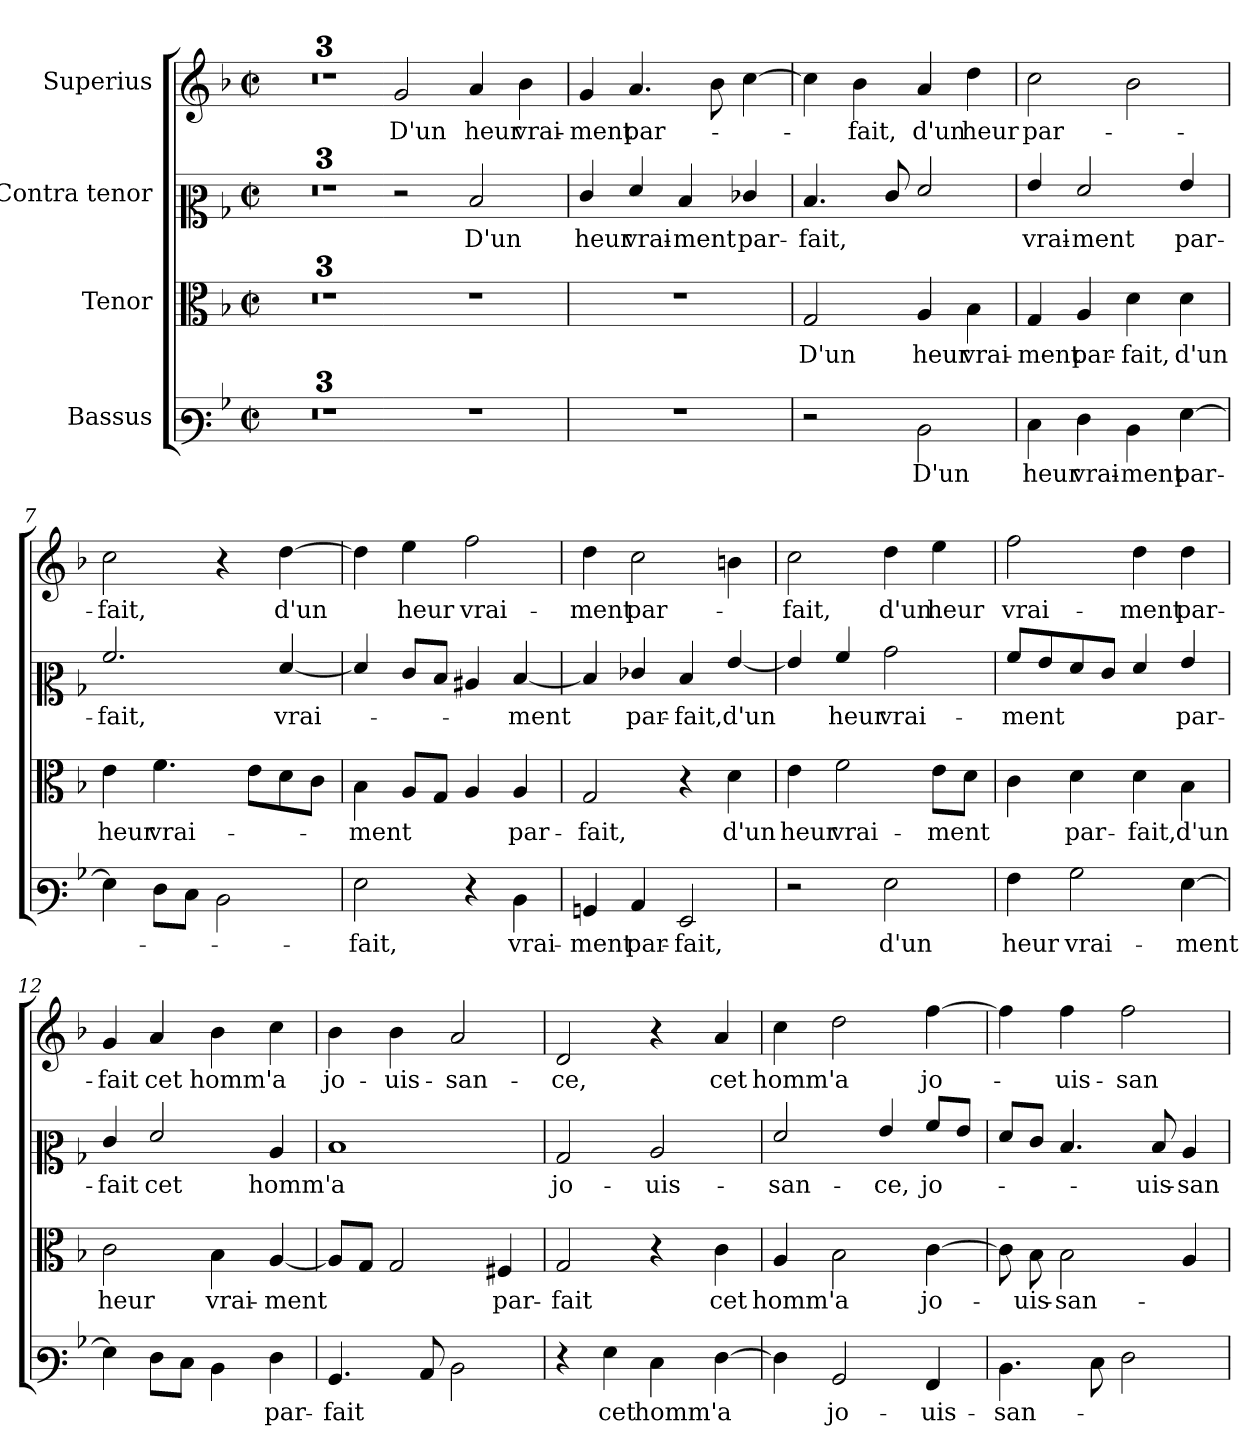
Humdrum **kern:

**kern	**text	**kern	**text	**kern	**text	**kern	**text
*part4	*part4	*part3	*part3	*part2	*part2	*part1	*part1
*staff4	*staff4	*staff3	*staff3	*staff2	*staff2	*staff1	*staff1
*I"Bassus	*	*I"Tenor	*	*I"Contra tenor	*	*I"Superius	*
*clefF3	*	*clefC3	*	*clefC2	*	*clefG2	*
*k[b-]	*	*k[b-]	*	*k[b-]	*	*k[b-]	*
*F:	*	*F:	*	*F:	*	*F:	*
*M2/2	*	*M2/2	*	*M2/2	*	*M2/2	*
*met(c|)	*	*met(c|)	*	*met(c|)	*	*met(c|)	*
=1	=1	=1	=1	=1	=1	=1	=1
1ryy	.	1ryy	.	1ryy	.	1ryy	.
=2	=2	=2	=2	=2	=2	=2	=2
1r	.	1r	.	1r	.	1r	.
=3	=3	=3	=3	=3	=3	=3	=3
*clefF4	*	*clefGv2	*	*clefG2	*	*	*
1ryy	.	1ryy	.	1ryy	.	1ryy	.
=3X1-	=3X1-	=3X1-	=3X1-	=3X1-	=3X1-	=3X1-	=3X1-
!	!	!	!	!	!	!	!LO:LY:b
1r	.	1r	.	2r	.	2g/	D'un
!	!	!	!	!	!LO:LY:b	!	!LO:LY:b
.	.	.	.	2d/	D'un	4a/	heur
!	!	!	!	!	!	!	!LO:LY:b
.	.	.	.	.	.	4b-\	vrai-
=4	=4	=4	=4	=4	=4	=4	=4
!	!	!	!	!	!LO:LY:b	!	!LO:LY:b
1r	.	1r	.	4e/	heur	4g/	-ment
!	!	!	!	!	!LO:LY:b	!	!LO:LY:b
.	.	.	.	4f/	vrai-	4.a/	par-
!	!	!	!	!	!LO:LY:b	!	!
.	.	.	.	4d/	-ment	.	.
.	.	.	.	.	.	8b-\	.
!	!	!	!	!	!LO:LY:b	!	!
.	.	.	.	4e-X/	par-	[4cc\	.
=5	=5	=5	=5	=5	=5	=5	=5
!	!	!	!LO:LY:b	!	!LO:LY:b	!	!
2r	.	2G/	D'un	4.d/	-fait,	4cc\]	.
!	!	!	!	!	!	!	!LO:LY:b
.	.	.	.	.	.	4b-\	-fait,
.	.	.	.	8e/	.	.	.
!	!LO:LY:b	!	!LO:LY:b	!	!	!	!LO:LY:b
2D\	D'un	4A/	heur	2f/	.	4a/	d'un
!	!	!	!LO:LY:b	!	!	!	!LO:LY:b
.	.	4B-\	vrai-	.	.	4dd\	heur
=6	=6	=6	=6	=6	=6	=6	=6
!	!LO:LY:b	!	!LO:LY:b	!	!LO:LY:b	!	!LO:LY:b
4E\	heur	4G/	-ment	4g/	vrai-	2cc\	par-
!	!LO:LY:b	!	!LO:LY:b	!	!LO:LY:b	!	!
4F\	vrai-	4A/	par-	2f/	-ment	.	.
!	!LO:LY:b	!	!LO:LY:b	!	!	!	!
4D\	-ment	4d\	-fait,	.	.	2b-\	.
!	!LO:LY:b	!	!LO:LY:b	!	!LO:LY:b	!	!
[4G\	par-	4d\	d'un	4g/	par-	.	.
!!LO:LB:g=z
=7	=7	=7	=7	=7	=7	=7	=7
!	!	!	!LO:LY:b	!	!LO:LY:b	!	!LO:LY:b
4G\]	.	4e\	heur	2.a/	-fait,	2cc\	-fait,
!	!	!	!LO:LY:b	!	!	!	!
8F\L	.	4.f\	vrai-	.	.	.	.
8E\J	.	.	.	.	.	.	.
2D\	.	.	.	.	.	4r	.
.	.	8e\L	.	.	.	.	.
!	!	!	!	!	!LO:LY:b	!	!LO:LY:b
.	.	8d\	.	[4f/	vrai-	[4dd\	d'un
.	.	8c\J	.	.	.	.	.
=8	=8	=8	=8	=8	=8	=8	=8
!	!LO:LY:b	!	!LO:LY:b	!	!	!	!
2G\	-fait,	4B-\	-ment	4f/]	.	4dd\]	.
!	!	!	!	!	!	!	!LO:LY:b
.	.	8A/L	.	8e/L	.	4ee\	heur
.	.	8G/J	.	8d/J	.	.	.
!	!	!	!	!	!	!	!LO:LY:b
4r	.	4A/	.	4c#X/	.	2ff\	vrai-
!	!LO:LY:b	!	!LO:LY:b	!	!LO:LY:b	!	!
4D\	vrai-	4A/	par-	[4d/	-ment	.	.
=9	=9	=9	=9	=9	=9	=9	=9
!	!LO:LY:b	!	!LO:LY:b	!	!	!	!LO:LY:b
4BBn/	-ment	2G/	-fait,	4d/]	.	4dd\	-ment
!	!LO:LY:b	!	!	!	!LO:LY:b	!	!LO:LY:b
4C/	par-	.	.	4e-X/	par-	2cc\	par-
!	!LO:LY:b	!	!	!	!LO:LY:b	!	!
2GG/	-fait,	4r	.	4d/	-fait,	.	.
!	!	!	!LO:LY:b	!	!LO:LY:b	!	!
.	.	4d\	d'un	[4g/	d'un	4bn\	.
=10	=10	=10	=10	=10	=10	=10	=10
!	!	!	!LO:LY:b	!	!	!	!LO:LY:b
2r	.	4e\	heur	4g/]	.	2cc\	-fait,
!	!	!	!LO:LY:b	!	!LO:LY:b	!	!
.	.	2f\	vrai-	4a/	heur	.	.
!	!LO:LY:b	!	!	!	!LO:LY:b	!	!LO:LY:b
2G\	d'un	.	.	2b-\	vrai-	4dd\	d'un
!	!	!	!LO:LY:b	!	!	!	!LO:LY:b
.	.	8e\L	-ment	.	.	4ee\	heur
.	.	8d\J	.	.	.	.	.
=11	=11	=11	=11	=11	=11	=11	=11
!	!LO:LY:b	!	!	!	!LO:LY:b	!	!LO:LY:b
4A\	heur	4c\	.	8a/L	-ment	2ff\	vrai-
.	.	.	.	8g/	.	.	.
!	!LO:LY:b	!	!LO:LY:b	!	!	!	!
2B-\	vrai-	4d\	par-	8f/	.	.	.
.	.	.	.	8e/J	.	.	.
!	!	!	!LO:LY:b	!	!	!	!LO:LY:b
.	.	4d\	-fait,	4f/	.	4dd\	-ment
!	!LO:LY:b	!	!LO:LY:b	!	!LO:LY:b	!	!LO:LY:b
[4G\	-ment	4B-\	d'un	4g/	par-	4dd\	par-
!!LO:PB:g=z
=12	=12	=12	=12	=12	=12	=12	=12
!	!	!	!LO:LY:b	!	!LO:LY:b	!	!LO:LY:b
4G\]	.	2c\	heur	4e/	-fait	4g/	-fait
!	!	!	!	!	!LO:LY:b	!	!LO:LY:b
8F\L	.	.	.	2f/	cet	4a/	cet
8E\J	.	.	.	.	.	.	.
!	!	!	!LO:LY:b	!	!	!	!LO:LY:b
4D\	.	4B-\	vrai-	.	.	4b-\	homm'
!	!LO:LY:b	!	!LO:LY:b	!	!LO:LY:b	!	!LO:LY:b
4F\	par-	[4A/	-ment	4c/	homm'	4cc\	a
=13	=13	=13	=13	=13	=13	=13	=13
!	!LO:LY:b	!	!	!	!LO:LY:b	!	!LO:LY:b
4.BB-/	-fait	8A/L]	.	1d	a	4b-\	jo-
.	.	8G/J	.	.	.	.	.
!	!	!	!	!	!	!	!LO:LY:b
.	.	2G/	.	.	.	4b-\	-uis-
8C/	.	.	.	.	.	.	.
!	!	!	!	!	!	!	!LO:LY:b
2D\	.	.	.	.	.	2a/	-san-
!	!	!	!LO:LY:b	!	!	!	!
.	.	4F#X/	par-	.	.	.	.
=14	=14	=14	=14	=14	=14	=14	=14
!	!	!	!LO:LY:b	!	!LO:LY:b	!	!LO:LY:b
4r	.	2G/	-fait	2B-/	jo-	2d/	-ce,
!	!LO:LY:b	!	!	!	!	!	!
4G\	cet	.	.	.	.	.	.
!	!LO:LY:b	!	!	!	!LO:LY:b	!	!
4E\	homm'	4r	.	2c/	-uis-	4r	.
!	!LO:LY:b	!	!LO:LY:b	!	!	!	!LO:LY:b
[4F\	a	4c\	cet	.	.	4a/	cet
=15	=15	=15	=15	=15	=15	=15	=15
!	!	!	!LO:LY:b	!	!LO:LY:b	!	!LO:LY:b
4F\]	.	4A/	homm'	2f/	-san-	4cc\	homm'
!	!LO:LY:b	!	!LO:LY:b	!	!	!	!LO:LY:b
2BB-/	jo-	2B-\	a	.	.	2dd\	a
!	!	!	!	!	!LO:LY:b	!	!
.	.	.	.	4g/	-ce,	.	.
!	!LO:LY:b	!	!LO:LY:b	!	!LO:LY:b	!	!LO:LY:b
4AA/	-uis-	[4c\	jo-	8a/L	jo-	[4ff\	jo-
.	.	.	.	8g/J	.	.	.
=16	=16	=16	=16	=16	=16	=16	=16
!	!LO:LY:b	!	!	!	!	!	!
4.D\	-san-	8c\]	.	8f/L	.	4ff\]	.
!	!	!	!LO:LY:b	!	!	!	!
.	.	8B-\	-uis-	8e/J	.	.	.
!	!	!	!LO:LY:b	!	!	!	!LO:LY:b
.	.	2B-\	-san-	4.d/	.	4ff\	-uis-
8E\	.	.	.	.	.	.	.
!	!	!	!	!	!	!	!LO:LY:b
2F\	.	.	.	.	.	2ff\	-san-
!	!	!	!	!	!LO:LY:b	!	!
.	.	.	.	8d/	-uis-	.	.
!	!	!	!	!	!LO:LY:b	!	!
.	.	4A/	.	4c/	-san-	.	.
=	=	=	=	=	=	=	=
*-	*-	*-	*-	*-	*-	*-	*-
